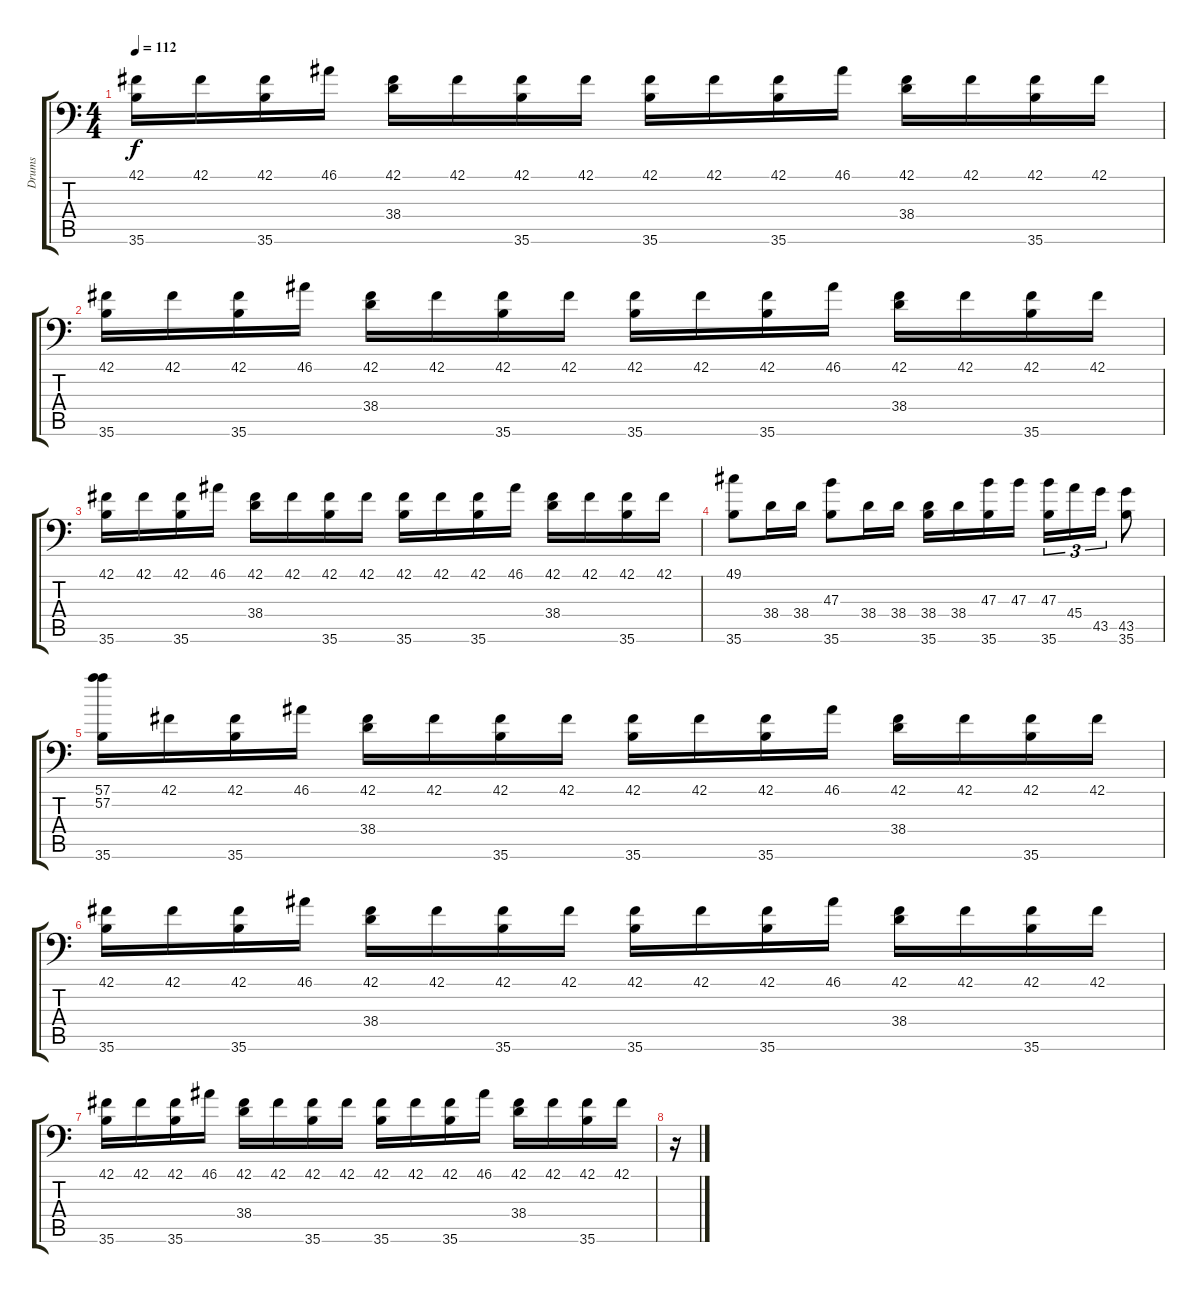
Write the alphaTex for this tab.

\track ("Drums" "Drums") {instrument acousticgrandpiano}
\staff {score tabs}
\tuning (C-1 C-1 C-1 C-1 C-1 C-1) {hide}
\ts (4 4)
\tempo 112
\clef f4
\ks c
(42.1 35.6).16{dy f} 42.1.16 (42.1 35.6).16 46.1.16 (42.1 38.4).16 42.1.16 (42.1 35.6).16 42.1.16 (42.1 35.6).16 42.1.16 (42.1 35.6).16 46.1.16 (42.1 38.4).16 42.1.16 (42.1 35.6).16 42.1.16 |
(42.1 35.6).16 42.1.16 (42.1 35.6).16 46.1.16 (42.1 38.4).16 42.1.16 (42.1 35.6).16 42.1.16 (42.1 35.6).16 42.1.16 (42.1 35.6).16 46.1.16 (42.1 38.4).16 42.1.16 (42.1 35.6).16 42.1.16 |
(42.1 35.6).16 42.1.16 (42.1 35.6).16 46.1.16 (42.1 38.4).16 42.1.16 (42.1 35.6).16 42.1.16 (42.1 35.6).16 42.1.16 (42.1 35.6).16 46.1.16 (42.1 38.4).16 42.1.16 (42.1 35.6).16 42.1.16 |
(49.1 35.6).8 38.4.16 38.4.16 (47.3 35.6).8 38.4.16 38.4.16 (38.4 35.6).16 38.4.16 (47.3 35.6).16 47.3.16 (47.3 35.6).16{tu (3 2)} 45.4.16{tu (3 2)} 43.5.16{tu (3 2)} (43.5 35.6).8 |
(57.1 57.2 35.6).16 42.1.16 (42.1 35.6).16 46.1.16 (42.1 38.4).16 42.1.16 (42.1 35.6).16 42.1.16 (42.1 35.6).16 42.1.16 (42.1 35.6).16 46.1.16 (42.1 38.4).16 42.1.16 (42.1 35.6).16 42.1.16 |
(42.1 35.6).16 42.1.16 (42.1 35.6).16 46.1.16 (42.1 38.4).16 42.1.16 (42.1 35.6).16 42.1.16 (42.1 35.6).16 42.1.16 (42.1 35.6).16 46.1.16 (42.1 38.4).16 42.1.16 (42.1 35.6).16 42.1.16 |
(42.1 35.6).16 42.1.16 (42.1 35.6).16 46.1.16 (42.1 38.4).16 42.1.16 (42.1 35.6).16 42.1.16 (42.1 35.6).16 42.1.16 (42.1 35.6).16 46.1.16 (42.1 38.4).16 42.1.16 (42.1 35.6).16 42.1.16 |
r.16
